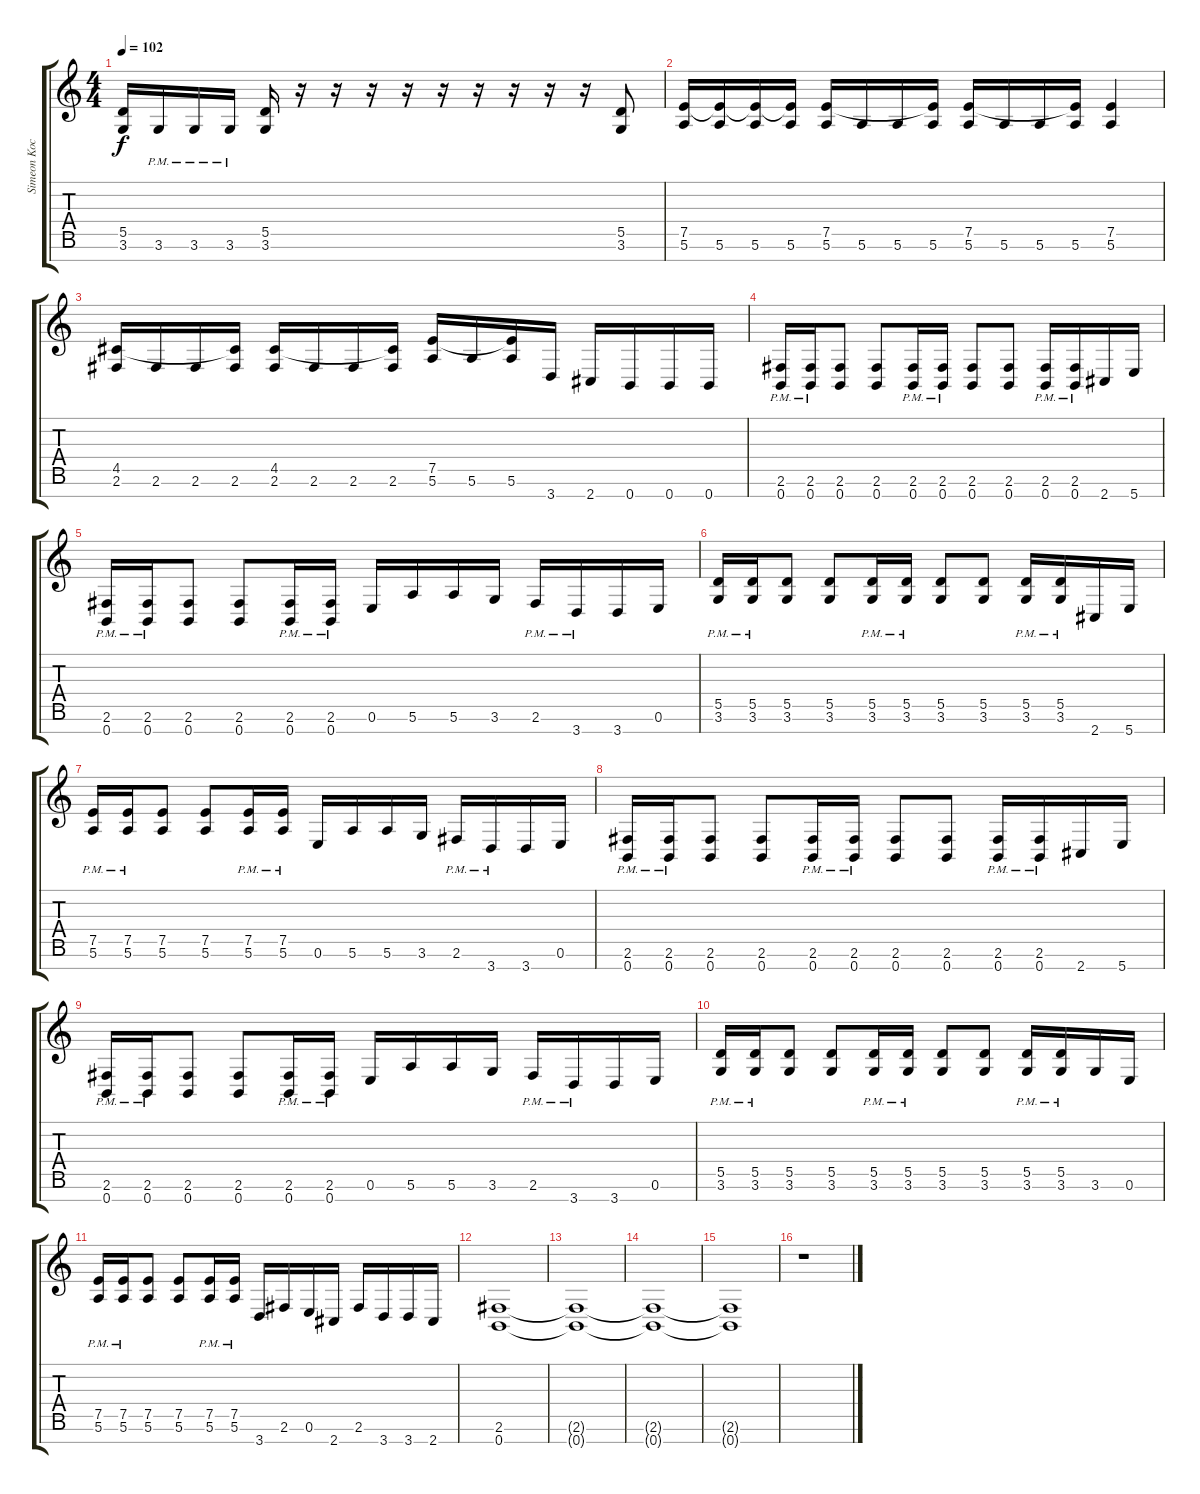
\track ("Simeon Koch" "Simeon Koc") {instrument distortionguitar}
\staff {score tabs}
\tuning (E4 B3 G3 D3 A2 E2 B1) {hide}
\ts (4 4)
\tempo 102
\clef g2
\ks c
(5.5 3.6).16{dy f} 3.6{pm}.16 3.6{pm}.16 3.6{pm}.16 (5.5 3.6).16 r.16 r.16 r.16 r.16 r.16 r.16 r.16 r.16 r.16 (5.5 3.6).8 |
(7.5 5.6).16 (7.5{t} 5.6).16 (7.5{t} 5.6).16 (7.5{t} 5.6).16 (7.5 5.6).16 5.6.16 5.6.16 (7.5{t} 5.6).16 (7.5 5.6).16 5.6.16 5.6.16 (7.5{t} 5.6).16 (7.5 5.6).4 |
(4.5 2.6).16 2.6.16 2.6.16 (4.5{t} 2.6).16 (4.5 2.6).16 2.6.16 2.6.16 (4.5{t} 2.6).16 (7.5 5.6).16 5.6.16 (7.5{t} 5.6).16 3.7.16 2.7.16 0.7.16 0.7.16 0.7.16 |
(2.6{pm} 0.7{pm}).16 (2.6{pm} 0.7{pm}).16 (2.6 0.7).8 (2.6 0.7).8 (2.6{pm} 0.7{pm}).16 (2.6{pm} 0.7{pm}).16 (2.6 0.7).8 (2.6 0.7).8 (2.6{pm} 0.7{pm}).16 (2.6{pm} 0.7{pm}).16 2.7.16 5.7.16 |
(2.6{pm} 0.7{pm}).16 (2.6{pm} 0.7{pm}).16 (2.6 0.7).8 (2.6 0.7).8 (2.6{pm} 0.7{pm}).16 (2.6{pm} 0.7{pm}).16 0.6.16 5.6.16 5.6.16 3.6.16 2.6{pm}.16 3.7{pm}.16 3.7.16 0.6.16 |
(5.5{pm} 3.6{pm}).16 (5.5{pm} 3.6{pm}).16 (5.5 3.6).8 (5.5 3.6).8 (5.5{pm} 3.6{pm}).16 (5.5{pm} 3.6{pm}).16 (5.5 3.6).8 (5.5 3.6).8 (5.5{pm} 3.6{pm}).16 (5.5{pm} 3.6{pm}).16 2.7.16 5.7.16 |
(7.5{pm} 5.6{pm}).16 (7.5{pm} 5.6{pm}).16 (7.5 5.6).8 (7.5 5.6).8 (7.5{pm} 5.6{pm}).16 (7.5{pm} 5.6{pm}).16 0.6.16 5.6.16 5.6.16 3.6.16 2.6{pm}.16 3.7{pm}.16 3.7.16 0.6.16 |
(2.6{pm} 0.7{pm}).16 (2.6{pm} 0.7{pm}).16 (2.6 0.7).8 (2.6 0.7).8 (2.6{pm} 0.7{pm}).16 (2.6{pm} 0.7{pm}).16 (2.6 0.7).8 (2.6 0.7).8 (2.6{pm} 0.7{pm}).16 (2.6{pm} 0.7{pm}).16 2.7.16 5.7.16 |
(2.6{pm} 0.7{pm}).16 (2.6{pm} 0.7{pm}).16 (2.6 0.7).8 (2.6 0.7).8 (2.6{pm} 0.7{pm}).16 (2.6{pm} 0.7{pm}).16 0.6.16 5.6.16 5.6.16 3.6.16 2.6{pm}.16 3.7{pm}.16 3.7.16 0.6.16 |
(5.5{pm} 3.6{pm}).16 (5.5{pm} 3.6{pm}).16 (5.5 3.6).8 (5.5 3.6).8 (5.5{pm} 3.6{pm}).16 (5.5{pm} 3.6{pm}).16 (5.5 3.6).8 (5.5 3.6).8 (5.5{pm} 3.6{pm}).16 (5.5{pm} 3.6{pm}).16 3.6.16 0.6.16 |
(7.5{pm} 5.6{pm}).16 (7.5{pm} 5.6{pm}).16 (7.5 5.6).8 (7.5 5.6).8 (7.5{pm} 5.6{pm}).16 (7.5{pm} 5.6{pm}).16 3.7.16 2.6.16 0.6.16 2.7.16 2.6.16 3.7.16 3.7.16 2.7.16 |
(2.6 0.7).1 |
(2.6{t} 0.7{t}).1 |
(2.6{t} 0.7{t}).1 |
(2.6{t} 0.7{t}).1 |
r.1
